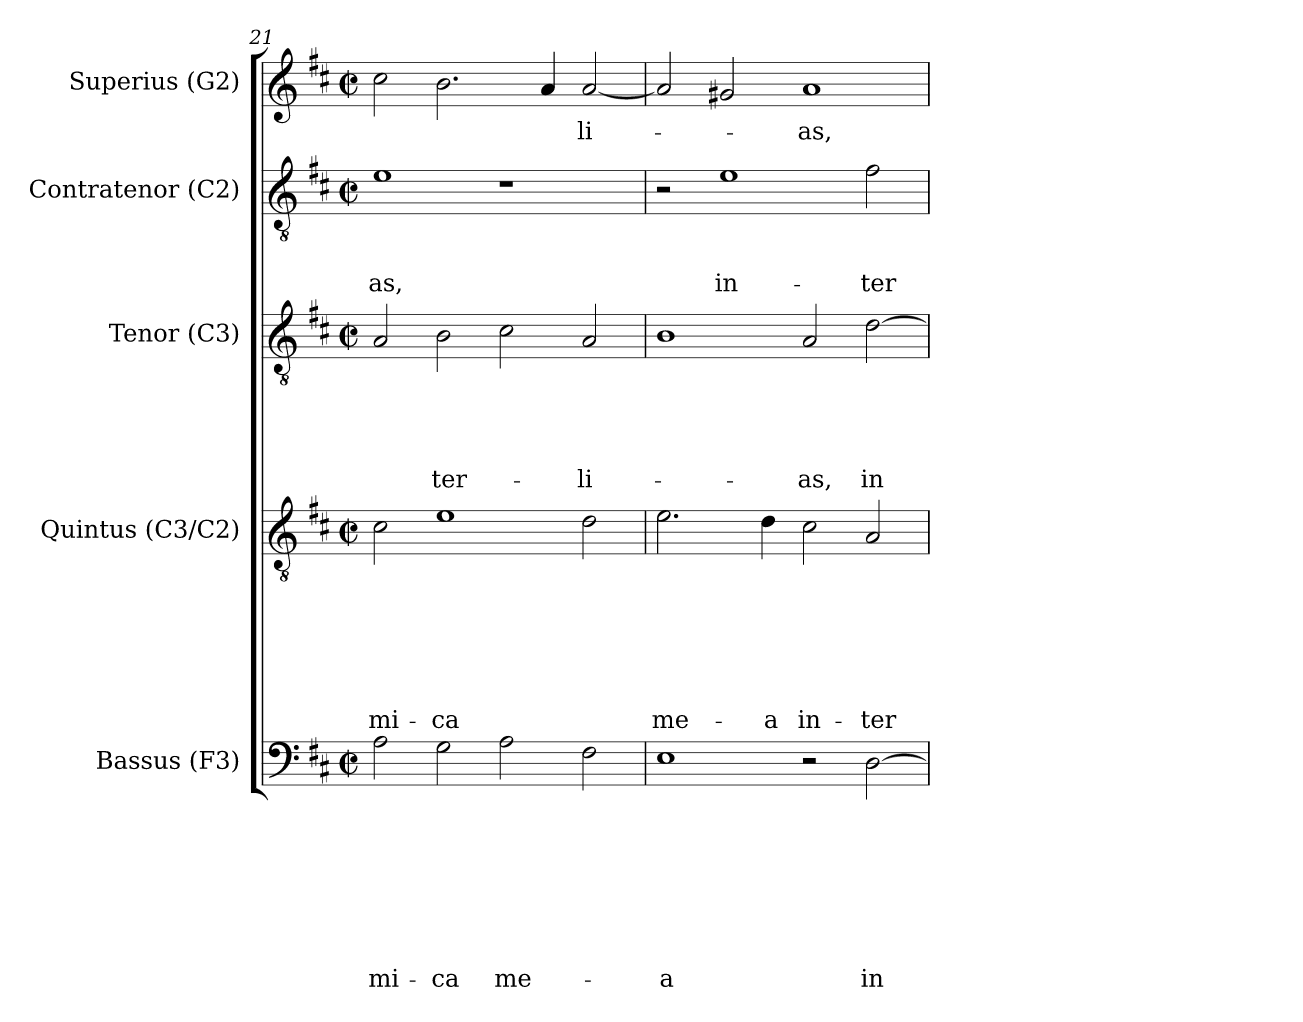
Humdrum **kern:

**kern	**text	**text	**text	**text	**text	**text	**text	**text	**kern	**text	**text	**text	**text	**text	**text	**text	**kern	**text	**text	**text	**text	**text	**kern	**text	**text	**text	**kern	**text
*part5	*part5	*part5	*part5	*part5	*part5	*part5	*part5	*part5	*part4	*part4	*part4	*part4	*part4	*part4	*part4	*part4	*part3	*part3	*part3	*part3	*part3	*part3	*part2	*part2	*part2	*part2	*part1	*part1
*staff5	*staff5	*staff5	*staff5	*staff5	*staff5	*staff5	*staff5	*staff5	*staff4	*staff4	*staff4	*staff4	*staff4	*staff4	*staff4	*staff4	*staff3	*staff3	*staff3	*staff3	*staff3	*staff3	*staff2	*staff2	*staff2	*staff2	*staff1	*staff1
*I"Bassus (F3)	*	*	*	*	*	*	*	*	*I"Quintus (C3/C2)	*	*	*	*	*	*	*	*I"Tenor (C3)	*	*	*	*	*	*I"Contratenor (C2)	*	*	*	*I"Superius (G2)	*
*I'B.	*	*	*	*	*	*	*	*	*I'Q.	*	*	*	*	*	*	*	*I'T.	*	*	*	*	*	*I'Ct.	*	*	*	*I'S.	*
*clefF4	*	*	*	*	*	*	*	*	*clefGv2	*	*	*	*	*	*	*	*clefGv2	*	*	*	*	*	*clefGv2	*	*	*	*clefG2	*
*k[f#c#]	*	*	*	*	*	*	*	*	*k[f#c#]	*	*	*	*	*	*	*	*k[f#c#]	*	*	*	*	*	*k[f#c#]	*	*	*	*k[f#c#]	*
*D:	*	*	*	*	*	*	*	*	*D:	*	*	*	*	*	*	*	*D:	*	*	*	*	*	*D:	*	*	*	*D:	*
*M2/2	*	*	*	*	*	*	*	*	*M2/2	*	*	*	*	*	*	*	*M2/2	*	*	*	*	*	*M2/2	*	*	*	*M2/2	*
*met(c|)	*	*	*	*	*	*	*	*	*met(c|)	*	*	*	*	*	*	*	*met(c|)	*	*	*	*	*	*met(c|)	*	*	*	*met(c|)	*
=21	=21	=21	=21	=21	=21	=21	=21	=21	=21	=21	=21	=21	=21	=21	=21	=21	=21	=21	=21	=21	=21	=21	=21	=21	=21	=21	=21	=21
!	!	!	!	!	!	!	!	!LO:LY:b	!	!	!	!	!	!	!	!LO:LY:b	!	!	!	!	!	!	!	!	!	!LO:LY:b	!	!
2A\	.	.	.	.	.	.	.	-mi-	2c#\	.	.	.	.	.	.	-mi-	2A/	.	.	.	.	.	1e	.	.	-as,	2cc#\	.
!	!	!	!	!	!	!	!	!LO:LY:b	!	!	!	!	!	!	!	!LO:LY:b	!	!	!	!	!	!LO:LY:b	!	!	!	!	!	!
2G\	.	.	.	.	.	.	.	-ca	1e	.	.	.	.	.	.	-ca	2B\	.	.	.	.	-ter-	.	.	.	.	2.b\	.
!	!	!	!	!	!	!	!	!LO:LY:b	!	!	!	!	!	!	!	!	!	!	!	!	!	!	!	!	!	!	!	!
2A\	.	.	.	.	.	.	.	me-	.	.	.	.	.	.	.	.	2c#\	.	.	.	.	.	1r	.	.	.	.	.
.	.	.	.	.	.	.	.	.	.	.	.	.	.	.	.	.	.	.	.	.	.	.	.	.	.	.	4a/	.
!	!	!	!	!	!	!	!	!	!	!	!	!	!	!	!	!	!	!	!	!	!	!LO:LY:b	!	!	!	!	!	!LO:LY:b
2F#\	.	.	.	.	.	.	.	.	2d\	.	.	.	.	.	.	.	2A/	.	.	.	.	-li-	.	.	.	.	[<2a/	-li-
=22	=22	=22	=22	=22	=22	=22	=22	=22	=22	=22	=22	=22	=22	=22	=22	=22	=22	=22	=22	=22	=22	=22	=22	=22	=22	=22	=22	=22
!	!	!	!	!	!	!	!	!LO:LY:b:rj	!	!	!	!	!	!	!	!LO:LY:b	!	!	!	!	!	!	!	!	!	!	!	!
1E	.	.	.	.	.	.	.	-a	2.e\	.	.	.	.	.	.	me-	1B	.	.	.	.	.	2r	.	.	.	2a/]	.
!	!	!	!	!	!	!	!	!	!	!	!	!	!	!	!	!	!	!	!	!	!	!	!	!	!	!LO:LY:b	!	!
.	.	.	.	.	.	.	.	.	.	.	.	.	.	.	.	.	.	.	.	.	.	.	1e	.	.	in-	2g#/	.
!	!	!	!	!	!	!	!	!	!	!	!	!	!	!	!	!LO:LY:b	!	!	!	!	!	!	!	!	!	!	!	!
.	.	.	.	.	.	.	.	.	4d\	.	.	.	.	.	.	-a	.	.	.	.	.	.	.	.	.	.	.	.
!	!	!	!	!	!	!	!	!	!	!	!	!	!	!	!	!LO:LY:b	!	!	!	!	!	!LO:LY:b	!	!	!	!	!	!LO:LY:b
2r	.	.	.	.	.	.	.	.	2c#\	.	.	.	.	.	.	in-	2A/	.	.	.	.	-as,	.	.	.	.	1a	-as,
!	!	!	!	!	!	!	!	!LO:LY:b	!	!	!	!	!	!	!	!LO:LY:b	!	!	!	!	!	!LO:LY:b	!	!	!	!LO:LY:b	!	!
[>2D\	.	.	.	.	.	.	.	in-	2A/	.	.	.	.	.	.	-ter-	[>2d\	.	.	.	.	in-	2f#\	.	.	-ter-	.	.
=	=	=	=	=	=	=	=	=	=	=	=	=	=	=	=	=	=	=	=	=	=	=	=	=	=	=	=	=
*-	*-	*-	*-	*-	*-	*-	*-	*-	*-	*-	*-	*-	*-	*-	*-	*-	*-	*-	*-	*-	*-	*-	*-	*-	*-	*-	*-	*-
